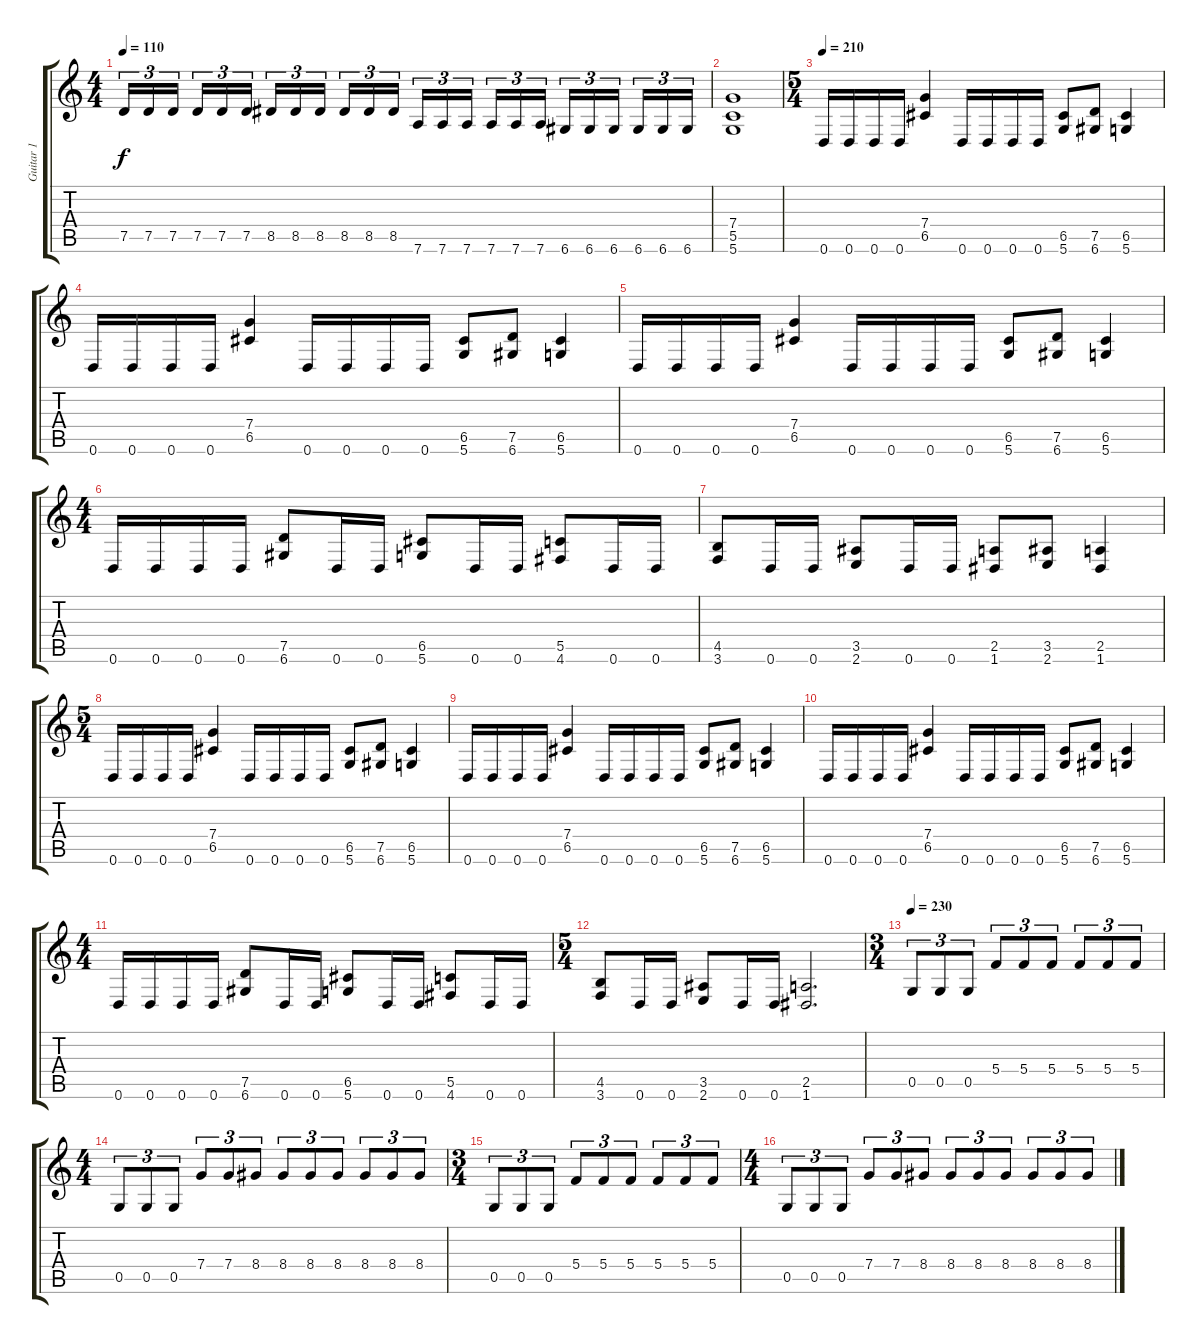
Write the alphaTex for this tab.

\track ("Guitar 1" "Guitar 1") {instrument distortionguitar}
\staff {score tabs}
\tuning (D4 A3 F3 C3 G2 D2) {hide}
\ts (4 4)
\tempo 110
\clef g2
\ks c
7.5.16{tu (3 2) dy f} 7.5.16{tu (3 2)} 7.5.16{tu (3 2) beam splitsecondary} 7.5.16{tu (3 2)} 7.5.16{tu (3 2)} 7.5.16{tu (3 2)} 8.5.16{tu (3 2)} 8.5.16{tu (3 2)} 8.5.16{tu (3 2) beam splitsecondary} 8.5.16{tu (3 2)} 8.5.16{tu (3 2)} 8.5.16{tu (3 2)} 7.6.16{tu (3 2)} 7.6.16{tu (3 2)} 7.6.16{tu (3 2) beam splitsecondary} 7.6.16{tu (3 2)} 7.6.16{tu (3 2)} 7.6.16{tu (3 2)} 6.6.16{tu (3 2)} 6.6.16{tu (3 2)} 6.6.16{tu (3 2) beam splitsecondary} 6.6.16{tu (3 2)} 6.6.16{tu (3 2)} 6.6.16{tu (3 2)} |
(7.4 5.5 5.6).1 |
\ts (5 4)
\tempo 210
0.6.16 0.6.16 0.6.16 0.6.16 (7.4 6.5).4 0.6.16 0.6.16 0.6.16 0.6.16 (6.5 5.6).8 (7.5 6.6).8 (6.5 5.6).4 |
0.6.16 0.6.16 0.6.16 0.6.16 (7.4 6.5).4 0.6.16 0.6.16 0.6.16 0.6.16 (6.5 5.6).8 (7.5 6.6).8 (6.5 5.6).4 |
0.6.16 0.6.16 0.6.16 0.6.16 (7.4 6.5).4 0.6.16 0.6.16 0.6.16 0.6.16 (6.5 5.6).8 (7.5 6.6).8 (6.5 5.6).4 |
\ts (4 4)
0.6.16 0.6.16 0.6.16 0.6.16 (7.5 6.6).8 0.6.16 0.6.16 (6.5 5.6).8 0.6.16 0.6.16 (5.5 4.6).8 0.6.16 0.6.16 |
(4.5 3.6).8 0.6.16 0.6.16 (3.5 2.6).8 0.6.16 0.6.16 (2.5 1.6).8 (3.5 2.6).8 (2.5 1.6).4 |
\ts (5 4)
0.6.16 0.6.16 0.6.16 0.6.16 (7.4 6.5).4 0.6.16 0.6.16 0.6.16 0.6.16 (6.5 5.6).8 (7.5 6.6).8 (6.5 5.6).4 |
0.6.16 0.6.16 0.6.16 0.6.16 (7.4 6.5).4 0.6.16 0.6.16 0.6.16 0.6.16 (6.5 5.6).8 (7.5 6.6).8 (6.5 5.6).4 |
0.6.16 0.6.16 0.6.16 0.6.16 (7.4 6.5).4 0.6.16 0.6.16 0.6.16 0.6.16 (6.5 5.6).8 (7.5 6.6).8 (6.5 5.6).4 |
\ts (4 4)
0.6.16 0.6.16 0.6.16 0.6.16 (7.5 6.6).8 0.6.16 0.6.16 (6.5 5.6).8 0.6.16 0.6.16 (5.5 4.6).8 0.6.16 0.6.16 |
\ts (5 4)
(4.5 3.6).8 0.6.16 0.6.16 (3.5 2.6).8 0.6.16 0.6.16 (2.5 1.6).2{d} |
\ts (3 4)
\tempo 230
0.5.8{tu (3 2)} 0.5.8{tu (3 2)} 0.5.8{tu (3 2)} 5.4.8{tu (3 2)} 5.4.8{tu (3 2)} 5.4.8{tu (3 2)} 5.4.8{tu (3 2)} 5.4.8{tu (3 2)} 5.4.8{tu (3 2)} |
\ts (4 4)
0.5.8{tu (3 2)} 0.5.8{tu (3 2)} 0.5.8{tu (3 2)} 7.4.8{tu (3 2)} 7.4.8{tu (3 2)} 8.4.8{tu (3 2)} 8.4.8{tu (3 2)} 8.4.8{tu (3 2)} 8.4.8{tu (3 2)} 8.4.8{tu (3 2)} 8.4.8{tu (3 2)} 8.4.8{tu (3 2)} |
\ts (3 4)
0.5.8{tu (3 2)} 0.5.8{tu (3 2)} 0.5.8{tu (3 2)} 5.4.8{tu (3 2)} 5.4.8{tu (3 2)} 5.4.8{tu (3 2)} 5.4.8{tu (3 2)} 5.4.8{tu (3 2)} 5.4.8{tu (3 2)} |
\ts (4 4)
0.5.8{tu (3 2)} 0.5.8{tu (3 2)} 0.5.8{tu (3 2)} 7.4.8{tu (3 2)} 7.4.8{tu (3 2)} 8.4.8{tu (3 2)} 8.4.8{tu (3 2)} 8.4.8{tu (3 2)} 8.4.8{tu (3 2)} 8.4.8{tu (3 2)} 8.4.8{tu (3 2)} 8.4.8{tu (3 2)}
